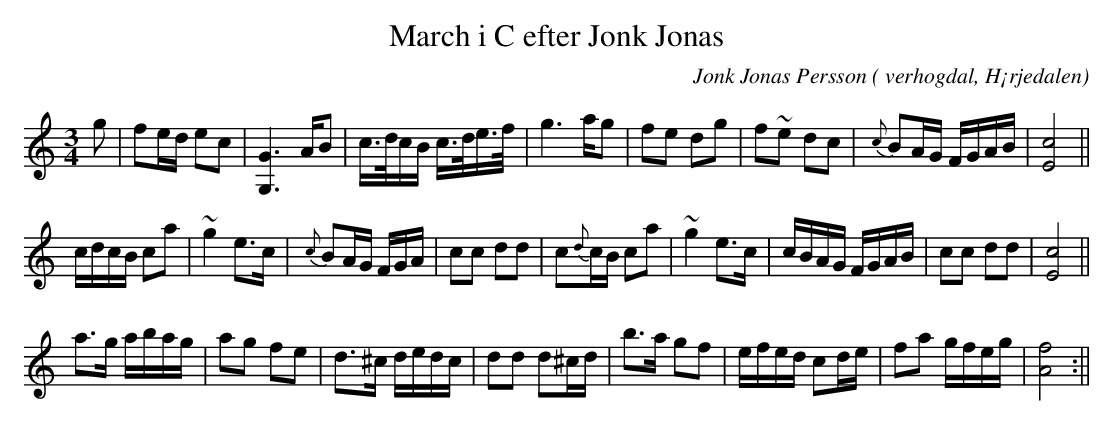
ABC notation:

X:1
T:March i C efter Jonk Jonas
O: verhogdal, H¡rjedalen
M:3/4
C:Jonk Jonas Persson
K:C
L:1/8
g | fe/2d/2 ec | [G2G,2]> AB | c/2>d/2c/2B/2 c/2>d/2e/2>f/2 | g2> ag | fe dg | f~e dc | {c} BA/2G/2 F/2G/2A/2B/2 | [c4E4] ||
c/2d/2c/2B/2 ca | ~g2 e>c | {c} BA/2G/2 F/2G/2A/2/2 | cc dd | c{d}c/2B/2 ca | ~g2 e>c | c/2B/2A/2G/2 F/2G/2A/2B/2 | cc dd | [c4E4] ||
a>g a/2b/2a/2g/2 | ag fe | d>^c d/2e/2d/2c/2 | dd d^c/2d/2 | b>a gf | e/2f/2e/2d/2 cd/2e/2 | fa g/2f/2e/2g/2 | [f4A4]:||
